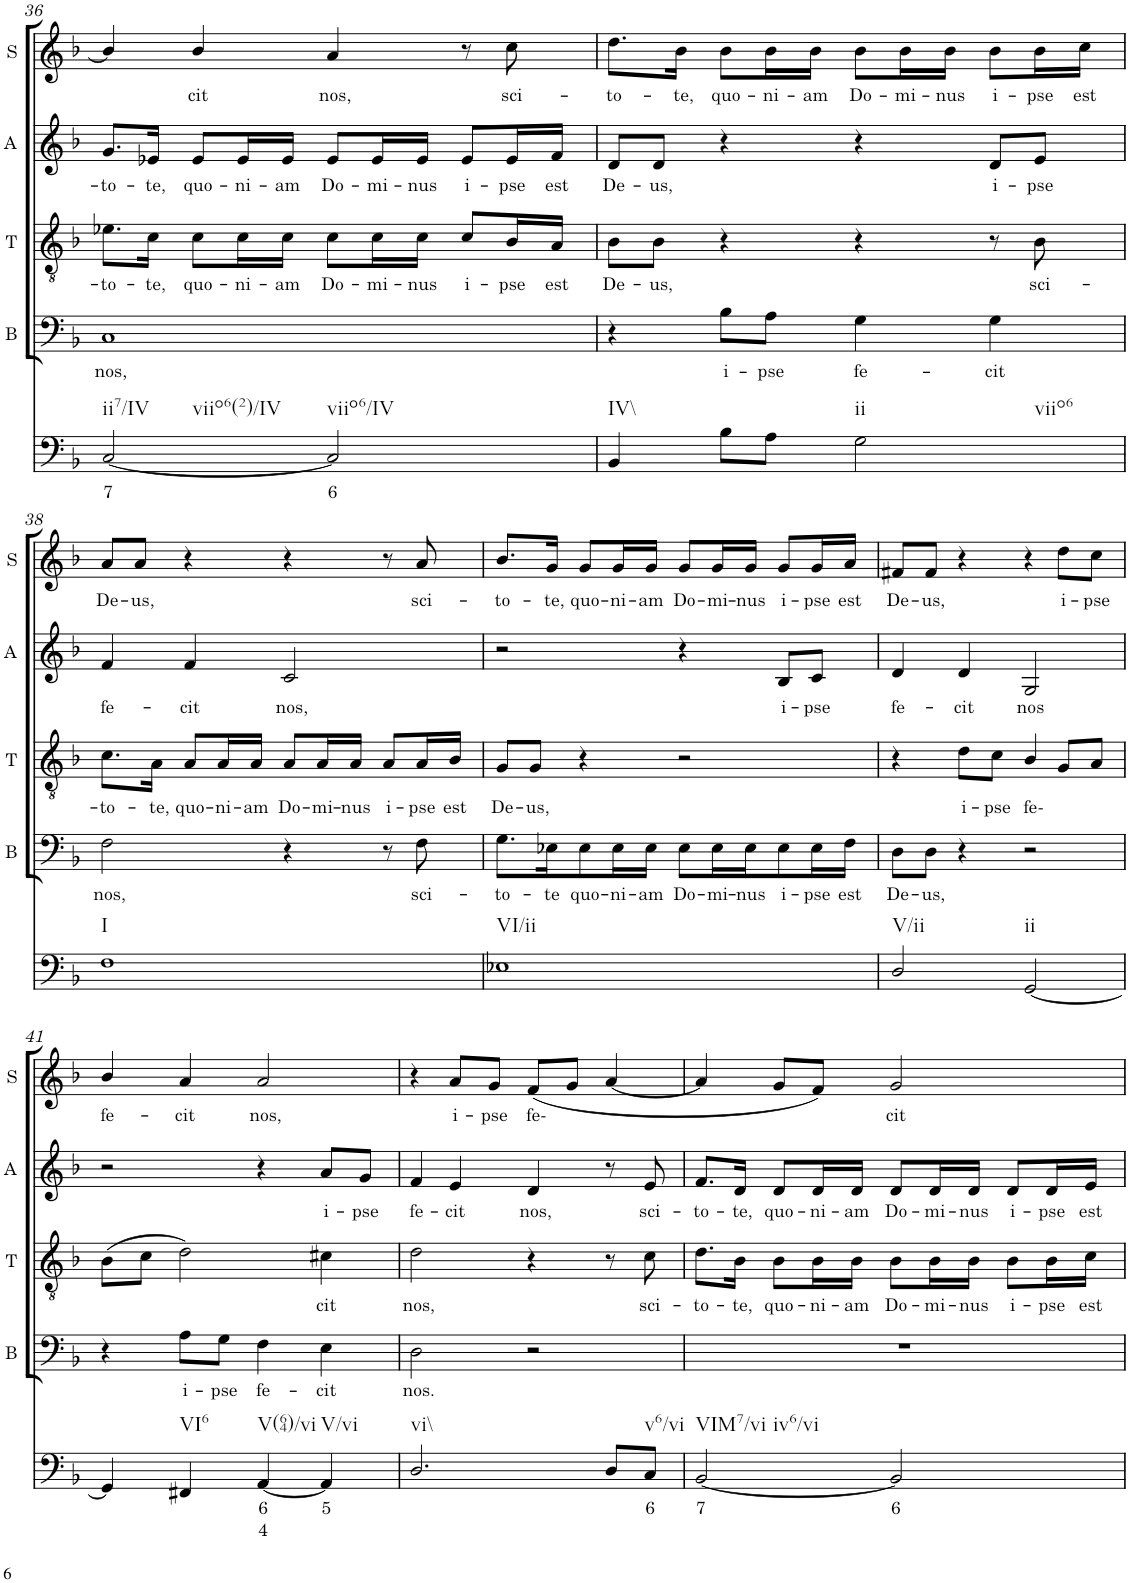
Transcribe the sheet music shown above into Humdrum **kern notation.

**kern	**text	**text	**kern	**text	**kern	**text	**kern	**text	**kern	**text
*part5	*part5	*part5	*part4	*part4	*part3	*part3	*part2	*part2	*part1	*part1
*staff5	*staff5	*staff5	*staff4	*staff4	*staff3	*staff3	*staff2	*staff2	*staff1	*staff1
*I"Continuo	*	*	*I"Bass	*	*I"Tenor	*	*I"Alto	*	*I"Soprano	*
*	*	*	*I'B	*	*I'T	*	*I'A	*	*I'S	*
!!LO:PB:g=z
*clefF4	*	*	*clefF4	*	*clefF4	*	*clefF4	*	*clefG2	*
*k[b-]	*	*	*k[b-]	*	*k[b-]	*	*k[b-]	*	*k[b-]	*
*	*	*	*	*	*M4/4	*	*M4/4	*	*M4/4	*
=36	=36	=36	=36	=36	=36	=36	=36	=36	=36	=36
!LO:TX:b:t=ii7/IV	!	!	!	!	!	!	!	!	!	!
!LO:TX:b:t=viio6(2)/IV	!	!	!	!	!	!	!	!	!	!
!	!LO:LY:b	!	!	!LO:LY:b	!	!LO:LY:b	!	!LO:LY:b	!	!
[2C/	7	.	1C	nos,	8.e-X\L	to-	8.g/L	to-	4b-/]	.
!	!	!	!	!	!	!LO:LY:b	!	!LO:LY:b	!	!
.	.	.	.	.	16c\Jk	te,	16e-X/Jk	te,	.	.
!	!	!	!	!	!	!LO:LY:b	!	!LO:LY:b	!	!LO:LY:b
.	.	.	.	.	8c\L	quo-	8e-/L	quo-	4b-/	cit
!	!	!	!	!	!	!LO:LY:b	!	!LO:LY:b	!	!
.	.	.	.	.	16c\L	ni-	16e-/L	ni-	.	.
!	!	!	!	!	!	!LO:LY:b	!	!LO:LY:b	!	!
.	.	.	.	.	16c\JJ	am	16e-/JJ	am	.	.
!LO:TX:b:t=viio6/IV	!	!	!	!	!	!	!	!	!	!
!	!LO:LY:b	!	!	!	!	!LO:LY:b	!	!LO:LY:b	!	!LO:LY:b
2C/]	6	.	.	.	8c\L	Do-	8e-/L	Do-	4a/	nos,
!	!	!	!	!	!	!LO:LY:b	!	!LO:LY:b	!	!
.	.	.	.	.	16c\L	mi-	16e-/L	mi-	.	.
!	!	!	!	!	!	!LO:LY:b	!	!LO:LY:b	!	!
.	.	.	.	.	16c\JJ	nus	16e-/JJ	nus	.	.
!	!	!	!	!	!	!LO:LY:b	!	!LO:LY:b	!	!
.	.	.	.	.	8c/L	i-	8e-/L	i-	8r	.
!	!	!	!	!	!	!LO:LY:b	!	!LO:LY:b	!	!LO:LY:b
.	.	.	.	.	16B-/L	pse	16e-/L	pse	8cc\	sci-
!	!	!	!	!	!	!LO:LY:b	!	!LO:LY:b	!	!
.	.	.	.	.	16A/JJ	est	16f/JJ	est	.	.
=37	=37	=37	=37	=37	=37	=37	=37	=37	=37	=37
!LO:TX:b:t=IV\\	!	!	!	!	!	!	!	!	!	!
!	!	!	!	!	!	!LO:LY:b	!	!LO:LY:b	!	!LO:LY:b
4BB-/	.	.	4r	.	8B-\L	De-	8d/L	De-	8.dd\L	to-
!	!	!	!	!	!	!LO:LY:b	!	!LO:LY:b	!	!
.	.	.	.	.	8B-\J	us,	8d/J	us,	.	.
!	!	!	!	!	!	!	!	!	!	!LO:LY:b
.	.	.	.	.	.	.	.	.	16b-\Jk	te,
!	!	!	!	!LO:LY:b	!	!	!	!	!	!LO:LY:b
8B-\L	.	.	8B-\L	i-	4r	.	4r	.	8b-\L	quo-
!	!	!	!	!LO:LY:b	!	!	!	!	!	!LO:LY:b
8A\J	.	.	8A\J	pse	.	.	.	.	16b-\L	ni-
!	!	!	!	!	!	!	!	!	!	!LO:LY:b
.	.	.	.	.	.	.	.	.	16b-\JJ	am
!LO:TX:b:t=ii	!	!	!	!	!	!	!	!	!	!
!LO:TX:b:t=viio6	!	!	!	!	!	!	!	!	!	!
!	!	!	!	!LO:LY:b	!	!	!	!	!	!LO:LY:b
2G\	.	.	4G\	fe-	4r	.	4r	.	8b-\L	Do-
!	!	!	!	!	!	!	!	!	!	!LO:LY:b
.	.	.	.	.	.	.	.	.	16b-\L	mi-
!	!	!	!	!	!	!	!	!	!	!LO:LY:b
.	.	.	.	.	.	.	.	.	16b-\JJ	nus
!	!	!	!	!LO:LY:b	!	!	!	!LO:LY:b	!	!LO:LY:b
.	.	.	4G\	cit	8r	.	8d/L	i-	8b-\L	i-
!	!	!	!	!	!	!LO:LY:b	!	!LO:LY:b	!	!LO:LY:b
.	.	.	.	.	8B-\	sci-	8e/J	pse	16b-\L	pse
!	!	!	!	!	!	!	!	!	!	!LO:LY:b
.	.	.	.	.	.	.	.	.	16cc\JJ	est
!!LO:LB:g=z
=38	=38	=38	=38	=38	=38	=38	=38	=38	=38	=38
!LO:TX:b:t=I	!	!	!	!	!	!	!	!	!	!
!	!	!	!	!LO:LY:b	!	!LO:LY:b	!	!LO:LY:b	!	!LO:LY:b
1F	.	.	2F\	nos,	8.c\L	to-	4f/	fe-	8a/L	De-
!	!	!	!	!	!	!	!	!	!	!LO:LY:b
.	.	.	.	.	.	.	.	.	8a/J	us,
!	!	!	!	!	!	!LO:LY:b	!	!	!	!
.	.	.	.	.	16A\Jk	te,	.	.	.	.
!	!	!	!	!	!	!LO:LY:b	!	!LO:LY:b	!	!
.	.	.	.	.	8A/L	quo-	4f/	cit	4r	.
!	!	!	!	!	!	!LO:LY:b	!	!	!	!
.	.	.	.	.	16A/L	ni-	.	.	.	.
!	!	!	!	!	!	!LO:LY:b	!	!	!	!
.	.	.	.	.	16A/JJ	am	.	.	.	.
!	!	!	!	!	!	!LO:LY:b	!	!LO:LY:b	!	!
.	.	.	4r	.	8A/L	Do-	2c/	nos,	4r	.
!	!	!	!	!	!	!LO:LY:b	!	!	!	!
.	.	.	.	.	16A/L	mi-	.	.	.	.
!	!	!	!	!	!	!LO:LY:b	!	!	!	!
.	.	.	.	.	16A/JJ	nus	.	.	.	.
!	!	!	!	!	!	!LO:LY:b	!	!	!	!
.	.	.	8r	.	8A/L	i-	.	.	8r	.
!	!	!	!	!LO:LY:b	!	!LO:LY:b	!	!	!	!LO:LY:b
.	.	.	8F\	sci-	16A/L	pse	.	.	8a/	sci-
!	!	!	!	!	!	!LO:LY:b	!	!	!	!
.	.	.	.	.	16B-/JJ	est	.	.	.	.
=39	=39	=39	=39	=39	=39	=39	=39	=39	=39	=39
!LO:TX:b:t=VI/ii	!	!	!	!	!	!	!	!	!	!
!	!	!	!	!LO:LY:b	!	!LO:LY:b	!	!	!	!LO:LY:b
1E-X	.	.	8.G\L	to-	8G/L	De-	2r	.	8.b-/L	to-
!	!	!	!	!	!	!LO:LY:b	!	!	!	!
.	.	.	.	.	8G/J	us,	.	.	.	.
!	!	!	!	!LO:LY:b	!	!	!	!	!	!LO:LY:b
.	.	.	16E-X\K	te	.	.	.	.	16g/Jk	te,
!	!	!	!	!LO:LY:b	!	!	!	!	!	!LO:LY:b
.	.	.	8E-\	quo-	4r	.	.	.	8g/L	quo-
!	!	!	!	!LO:LY:b	!	!	!	!	!	!LO:LY:b
.	.	.	16E-\L	ni-	.	.	.	.	16g/L	ni-
!	!	!	!	!LO:LY:b	!	!	!	!	!	!LO:LY:b
.	.	.	16E-\JJ	am	.	.	.	.	16g/JJ	am
!	!	!	!	!LO:LY:b	!	!	!	!	!	!LO:LY:b
.	.	.	8E-\L	Do-	2r	.	4r	.	8g/L	Do-
!	!	!	!	!LO:LY:b	!	!	!	!	!	!LO:LY:b
.	.	.	16E-\L	mi-	.	.	.	.	16g/L	mi-
!	!	!	!	!LO:LY:b	!	!	!	!	!	!LO:LY:b
.	.	.	16E-\J	nus	.	.	.	.	16g/JJ	nus
!	!	!	!	!LO:LY:b	!	!	!	!LO:LY:b	!	!LO:LY:b
.	.	.	8E-\	i-	.	.	8B-/L	i-	8g/L	i-
!	!	!	!	!LO:LY:b	!	!	!	!LO:LY:b	!	!LO:LY:b
.	.	.	16E-\L	pse	.	.	8c/J	pse	16g/L	pse
!	!	!	!	!LO:LY:b	!	!	!	!	!	!LO:LY:b
.	.	.	16F\JJ	est	.	.	.	.	16a/JJ	est
=40	=40	=40	=40	=40	=40	=40	=40	=40	=40	=40
!LO:TX:b:t=V/ii	!	!	!	!	!	!	!	!	!	!
!	!	!	!	!LO:LY:b	!	!	!	!LO:LY:b	!	!LO:LY:b
2D/	.	.	8D\L	De-	4r	.	4d/	fe-	8f#X/L	De-
!	!	!	!	!LO:LY:b	!	!	!	!	!	!LO:LY:b
.	.	.	8D\J	us,	.	.	.	.	8f#/J	us,
!	!	!	!	!	!	!LO:LY:b	!	!LO:LY:b	!	!
.	.	.	4r	.	8d\L	i-	4d/	cit	4r	.
!	!	!	!	!	!	!LO:LY:b	!	!	!	!
.	.	.	.	.	8c\J	pse	.	.	.	.
!LO:TX:b:t=ii	!	!	!	!	!	!	!	!	!	!
!	!	!	!	!	!	!LO:LY:b	!	!LO:LY:b	!	!
[2GG/	.	.	2r	.	4B-/	fe-	2G/	nos	4r	.
!	!	!	!	!	!	!	!	!	!	!LO:LY:b
.	.	.	.	.	8G/L	.	.	.	8dd\L	i-
!	!	!	!	!	!	!	!	!	!	!LO:LY:b
.	.	.	.	.	8A/J	.	.	.	8cc\J	pse
!!LO:LB:g=z
=41	=41	=41	=41	=41	=41	=41	=41	=41	=41	=41
!	!	!	!	!	!	!	!	!	!	!LO:LY:b
4GG/]	.	.	4r	.	(8B-\L	.	2r	.	4b-/	fe-
.	.	.	.	.	8c\J	.	.	.	.	.
!LO:TX:b:t=VI6	!	!	!	!	!	!	!	!	!	!
!	!	!	!	!LO:LY:b	!	!	!	!	!	!LO:LY:b
4FF#X/	.	.	8A\L	i-	2d\)	.	.	.	4a/	cit
!	!	!	!	!LO:LY:b	!	!	!	!	!	!
.	.	.	8G\J	pse	.	.	.	.	.	.
!LO:TX:b:t=V(64)/vi	!	!	!	!	!	!	!	!	!	!
!	!LO:LY:b	!LO:LY:b	!	!LO:LY:b	!	!	!	!	!	!LO:LY:b
[4AA/	6	4	4F\	fe-	.	.	4r	.	2a/	nos,
!LO:TX:b:t=V/vi	!	!	!	!	!	!	!	!	!	!
!	!LO:LY:b	!	!	!LO:LY:b	!	!LO:LY:b	!	!LO:LY:b	!	!
4AA/]	5	.	4E\	cit	4c#X\	cit	8a/L	i-	.	.
!	!	!	!	!	!	!	!	!LO:LY:b	!	!
.	.	.	.	.	.	.	8g/J	pse	.	.
=42	=42	=42	=42	=42	=42	=42	=42	=42	=42	=42
!LO:TX:b:t=vi\\	!	!	!	!	!	!	!	!	!	!
!	!	!	!	!LO:LY:b	!	!LO:LY:b	!	!LO:LY:b	!	!
2.D/	.	.	2D\	nos.	2d\	nos,	4f/	fe-	4r	.
!	!	!	!	!	!	!	!	!LO:LY:b	!	!LO:LY:b
.	.	.	.	.	.	.	4e/	cit	8a/L	i-
!	!	!	!	!	!	!	!	!	!	!LO:LY:b
.	.	.	.	.	.	.	.	.	8g/J	pse
!	!	!	!	!	!	!	!	!LO:LY:b	!	!LO:LY:b
.	.	.	2r	.	4r	.	4d/	nos,	(8f/L	fe-
.	.	.	.	.	.	.	.	.	8g/J	.
8D/L	.	.	.	.	8r	.	8r	.	[4a/	.
!LO:TX:b:t=v6/vi	!	!	!	!	!	!	!	!	!	!
!	!LO:LY:b	!	!	!	!	!LO:LY:b	!	!LO:LY:b	!	!
8C/J	6	.	.	.	8c\	sci-	8e/	sci-	.	.
=43	=43	=43	=43	=43	=43	=43	=43	=43	=43	=43
!LO:TX:b:t=VIM7/vi	!	!	!	!	!	!	!	!	!	!
!LO:TX:b:t=iv6/vi	!	!	!	!	!	!	!	!	!	!
!	!LO:LY:b	!	!	!	!	!LO:LY:b	!	!LO:LY:b	!	!
[2BB-/	7	.	1r	.	8.d\L	to-	8.f/L	to-	4a/]	.
!	!	!	!	!	!	!LO:LY:b	!	!LO:LY:b	!	!
.	.	.	.	.	16B-\Jk	te,	16d/Jk	te,	.	.
!	!	!	!	!	!	!LO:LY:b	!	!LO:LY:b	!	!
.	.	.	.	.	8B-\L	quo-	8d/L	quo-	8g/L	.
!	!	!	!	!	!	!LO:LY:b	!	!LO:LY:b	!	!
.	.	.	.	.	16B-\L	ni-	16d/L	ni-	8f/J)	.
!	!	!	!	!	!	!LO:LY:b	!	!LO:LY:b	!	!
.	.	.	.	.	16B-\JJ	am	16d/JJ	am	.	.
!	!LO:LY:b	!	!	!	!	!LO:LY:b	!	!LO:LY:b	!	!LO:LY:b
2BB-/]	6	.	.	.	8B-\L	Do-	8d/L	Do-	2g/	cit
!	!	!	!	!	!	!LO:LY:b	!	!LO:LY:b	!	!
.	.	.	.	.	16B-\L	mi-	16d/L	mi-	.	.
!	!	!	!	!	!	!LO:LY:b	!	!LO:LY:b	!	!
.	.	.	.	.	16B-\JJ	nus	16d/JJ	nus	.	.
!	!	!	!	!	!	!LO:LY:b	!	!LO:LY:b	!	!
.	.	.	.	.	8B-\L	i-	8d/L	i-	.	.
!	!	!	!	!	!	!LO:LY:b	!	!LO:LY:b	!	!
.	.	.	.	.	16B-\L	pse	16d/L	pse	.	.
!	!	!	!	!	!	!LO:LY:b	!	!LO:LY:b	!	!
.	.	.	.	.	16c\JJ	est	16e/JJ	est	.	.
=	=	=	=	=	=	=	=	=	=	=
*-	*-	*-	*-	*-	*-	*-	*-	*-	*-	*-
